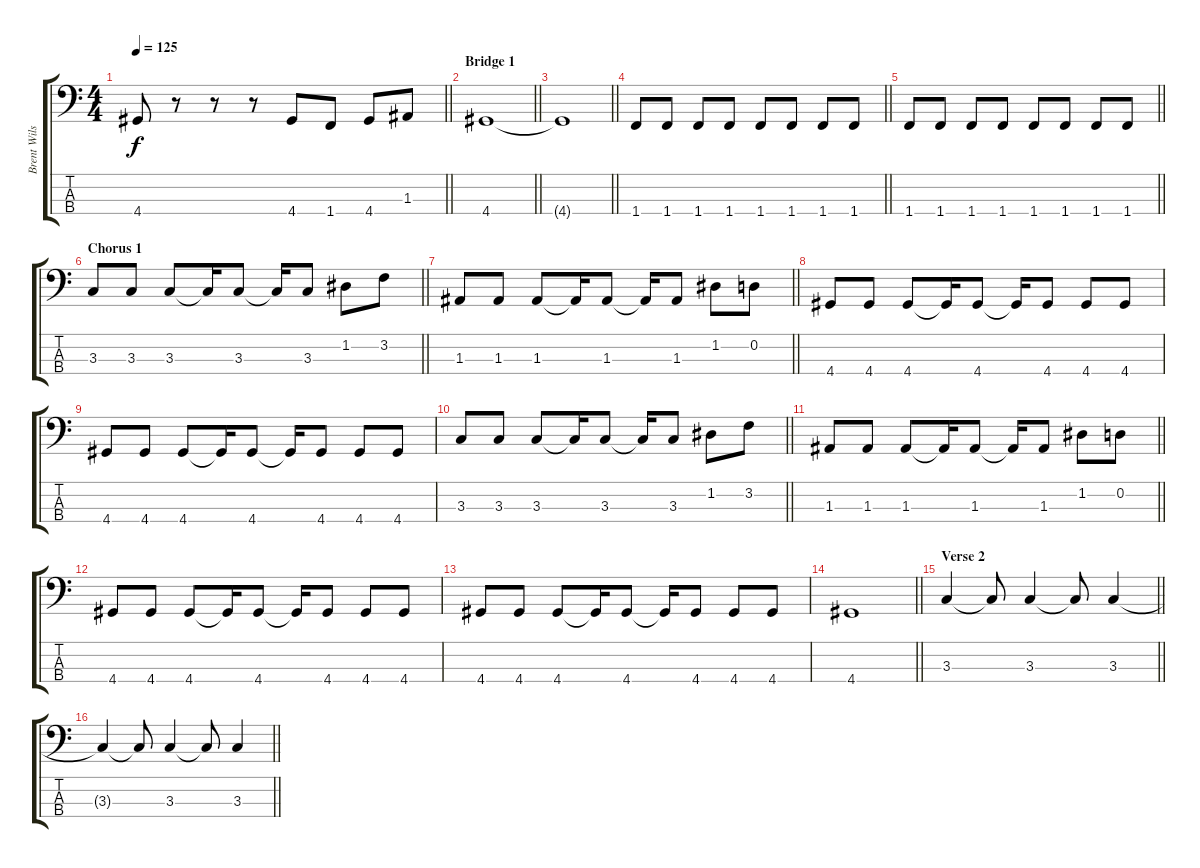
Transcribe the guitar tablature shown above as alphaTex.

\track ("Brent Wilson (Bass)" "Brent Wils") {instrument electricbasspick}
\staff {score tabs}
\tuning (G2 D2 A1 E1) {hide}
\ts (4 4)
\tempo 125
\clef f4
\barLineRight lightlight
\ks c
4.4.8{dy f} r.8 r.8 r.8 4.4.8 1.4.8 4.4.8 1.3.8 |
\section ("" "Bridge 1")
\barLineRight lightlight
4.4.1 |
\barLineRight lightlight
4.4{t}.1 |
\barLineRight lightlight
1.4.8 1.4.8 1.4.8 1.4.8 1.4.8 1.4.8 1.4.8 1.4.8 |
\barLineRight lightlight
1.4.8 1.4.8 1.4.8 1.4.8 1.4.8 1.4.8 1.4.8 1.4.8 |
\section ("" "Chorus 1")
\barLineRight lightlight
3.3.8 3.3.8 3.3.8 3.3{t}.16 3.3.8 3.3{t}.16 3.3.8 1.2.8 3.2.8 |
\barLineRight lightlight
1.3.8 1.3.8 1.3.8 1.3{t}.16 1.3.8 1.3{t}.16 1.3.8 1.2.8 0.2.8 |
4.4.8 4.4.8 4.4.8 4.4{t}.16 4.4.8 4.4{t}.16 4.4.8 4.4.8 4.4.8 |
4.4.8 4.4.8 4.4.8 4.4{t}.16 4.4.8 4.4{t}.16 4.4.8 4.4.8 4.4.8 |
\barLineRight lightlight
3.3.8 3.3.8 3.3.8 3.3{t}.16 3.3.8 3.3{t}.16 3.3.8 1.2.8 3.2.8 |
\barLineRight lightlight
1.3.8 1.3.8 1.3.8 1.3{t}.16 1.3.8 1.3{t}.16 1.3.8 1.2.8 0.2.8 |
4.4.8 4.4.8 4.4.8 4.4{t}.16 4.4.8 4.4{t}.16 4.4.8 4.4.8 4.4.8 |
4.4.8 4.4.8 4.4.8 4.4{t}.16 4.4.8 4.4{t}.16 4.4.8 4.4.8 4.4.8 |
\barLineRight lightlight
4.4.1 |
\section ("" "Verse 2")
\barLineRight lightlight
3.3.4 3.3{t}.8 3.3.4 3.3{t}.8 3.3.4 |
\barLineRight lightlight
3.3{t}.4 3.3{t}.8 3.3.4 3.3{t}.8 3.3.4
